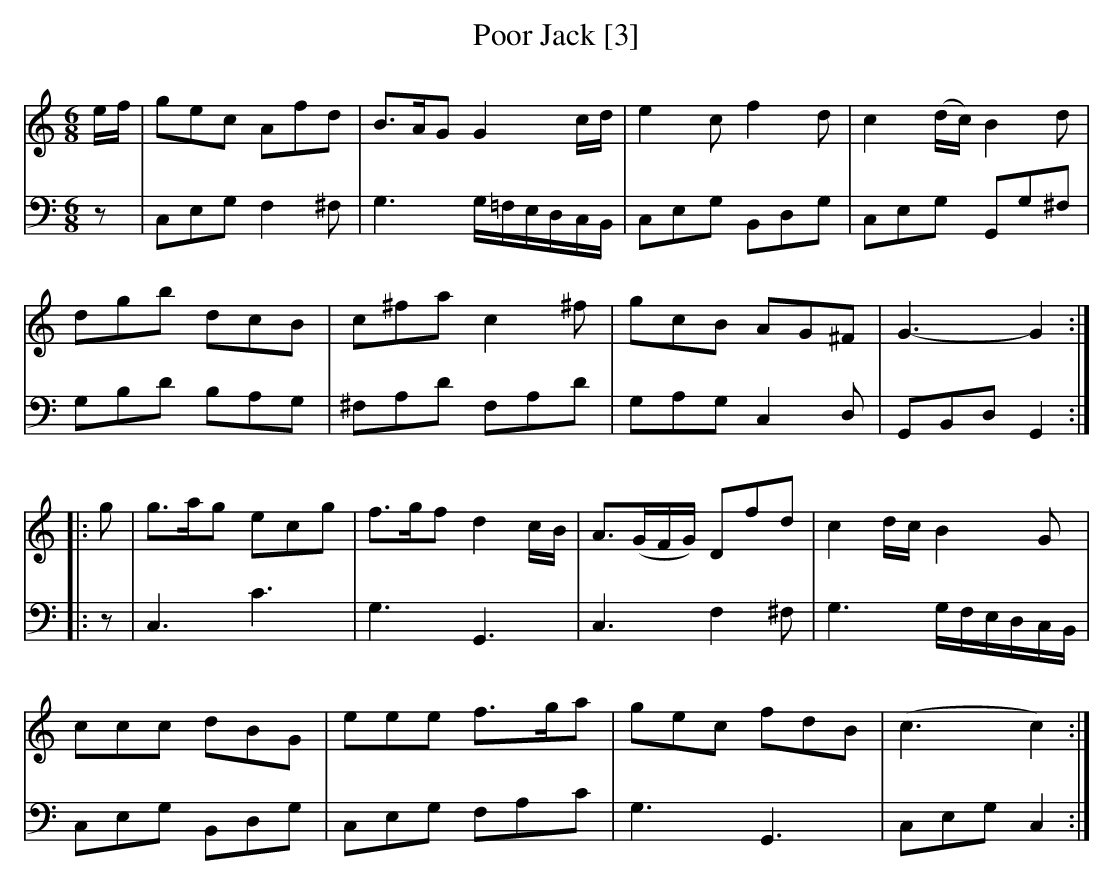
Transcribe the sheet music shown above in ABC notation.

X:1
T:Poor Jack [3]
M:6/8
L:1/8
K:C
V:1
e/f/|gec Afd|B>AG G2 c/d/|e2c f2d|c2 (d/c/)B2d|
dgb dcB|c^fa c2^f|gcB AG^F|G3-G2:|
|:g|g>ag ecg|f>gf d2 c/B/|A>(GF/G/) Dfd|c2 d/c/ B2G|
ccc dBG|eee f>ga|gec fdB|(c3 c2):|
V:2 clef = bass
z|C,E,G, F,2^F,|G,3 G,/=F,/E,/D,/C,/B,,/|C,E,G, B,,D,G,|C,E,G, G,,G,^F,|
G,B,D B,A,G,|^F,A,D F,A,D|G,A,G, C,2D,|G,,B,,D, G,,2:|
|:z|C,3C3|G,3G,,3|C,3 F,2^F,|G,3 G,/F,/E,/D,/C,/B,,/|
C,E,G, B,,D,G,|C,E,G, F,A,C|G,3G,,3|C,E,G, C,2:|
